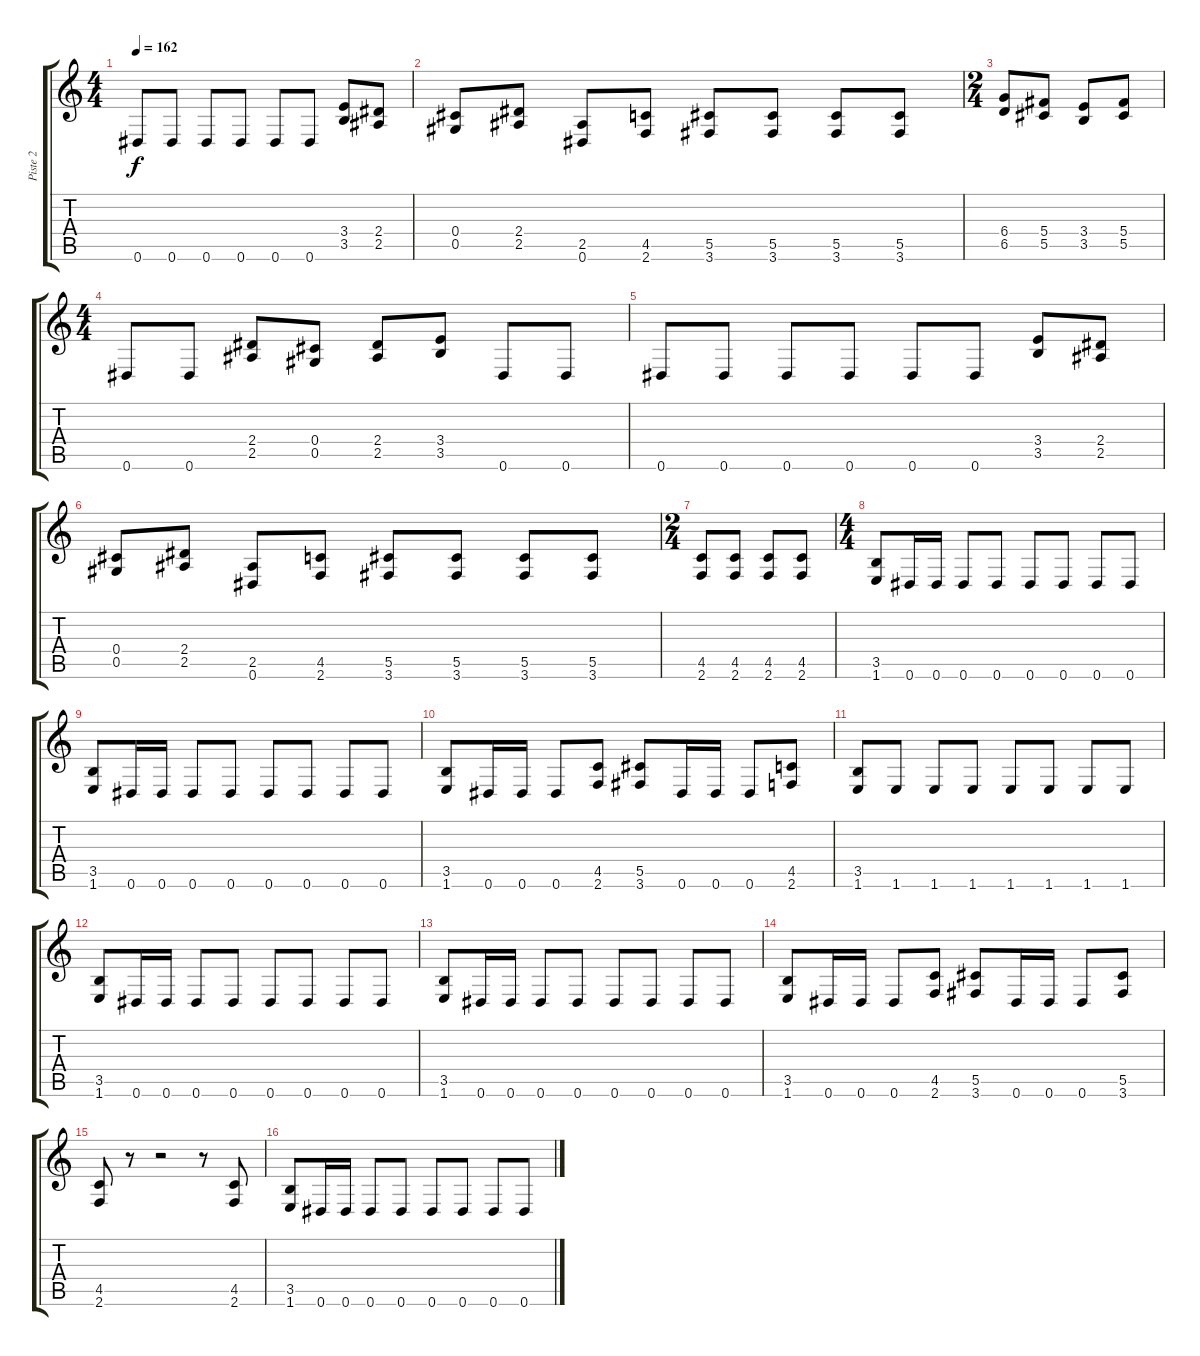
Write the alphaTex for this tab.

\track ("Piste 2" "Piste 2") {instrument distortionguitar}
\staff {score tabs}
\tuning (Eb4 Bb3 Gb3 Db3 Ab2 Eb2) {hide}
\ts (4 4)
\tempo 162
\clef g2
\ks c
0.6.8{dy f} 0.6.8 0.6.8 0.6.8 0.6.8 0.6.8 (3.4 3.5).8 (2.4 2.5).8 |
(0.4 0.5).8 (2.4 2.5).8 (2.5 0.6).8 (4.5 2.6).8 (5.5 3.6).8 (5.5 3.6).8 (5.5 3.6).8 (5.5 3.6).8 |
\ts (2 4)
(6.4 6.5).8 (5.4 5.5).8 (3.4 3.5).8 (5.4 5.5).8 |
\ts (4 4)
0.6.8 0.6.8 (2.4 2.5).8 (0.4 0.5).8 (2.4 2.5).8 (3.4 3.5).8 0.6.8 0.6.8 |
0.6.8 0.6.8 0.6.8 0.6.8 0.6.8 0.6.8 (3.4 3.5).8 (2.4 2.5).8 |
(0.4 0.5).8 (2.4 2.5).8 (2.5 0.6).8 (4.5 2.6).8 (5.5 3.6).8 (5.5 3.6).8 (5.5 3.6).8 (5.5 3.6).8 |
\ts (2 4)
(4.5 2.6).8 (4.5 2.6).8 (4.5 2.6).8 (4.5 2.6).8 |
\ts (4 4)
(3.5 1.6).8 0.6.16 0.6.16 0.6.8 0.6.8 0.6.8 0.6.8 0.6.8 0.6.8 |
(3.5 1.6).8 0.6.16 0.6.16 0.6.8 0.6.8 0.6.8 0.6.8 0.6.8 0.6.8 |
(3.5 1.6).8 0.6.16 0.6.16 0.6.8 (4.5 2.6).8 (5.5 3.6).8 0.6.16 0.6.16 0.6.8 (4.5 2.6).8 |
(3.5 1.6).8 1.6.8 1.6.8 1.6.8 1.6.8 1.6.8 1.6.8 1.6.8 |
(3.5 1.6).8 0.6.16 0.6.16 0.6.8 0.6.8 0.6.8 0.6.8 0.6.8 0.6.8 |
(3.5 1.6).8 0.6.16 0.6.16 0.6.8 0.6.8 0.6.8 0.6.8 0.6.8 0.6.8 |
(3.5 1.6).8 0.6.16 0.6.16 0.6.8 (4.5 2.6).8 (5.5 3.6).8 0.6.16 0.6.16 0.6.8 (5.5 3.6).8 |
(4.5 2.6).8 r.8 r.2 r.8 (4.5 2.6).8 |
(3.5 1.6).8 0.6.16 0.6.16 0.6.8 0.6.8 0.6.8 0.6.8 0.6.8 0.6.8
